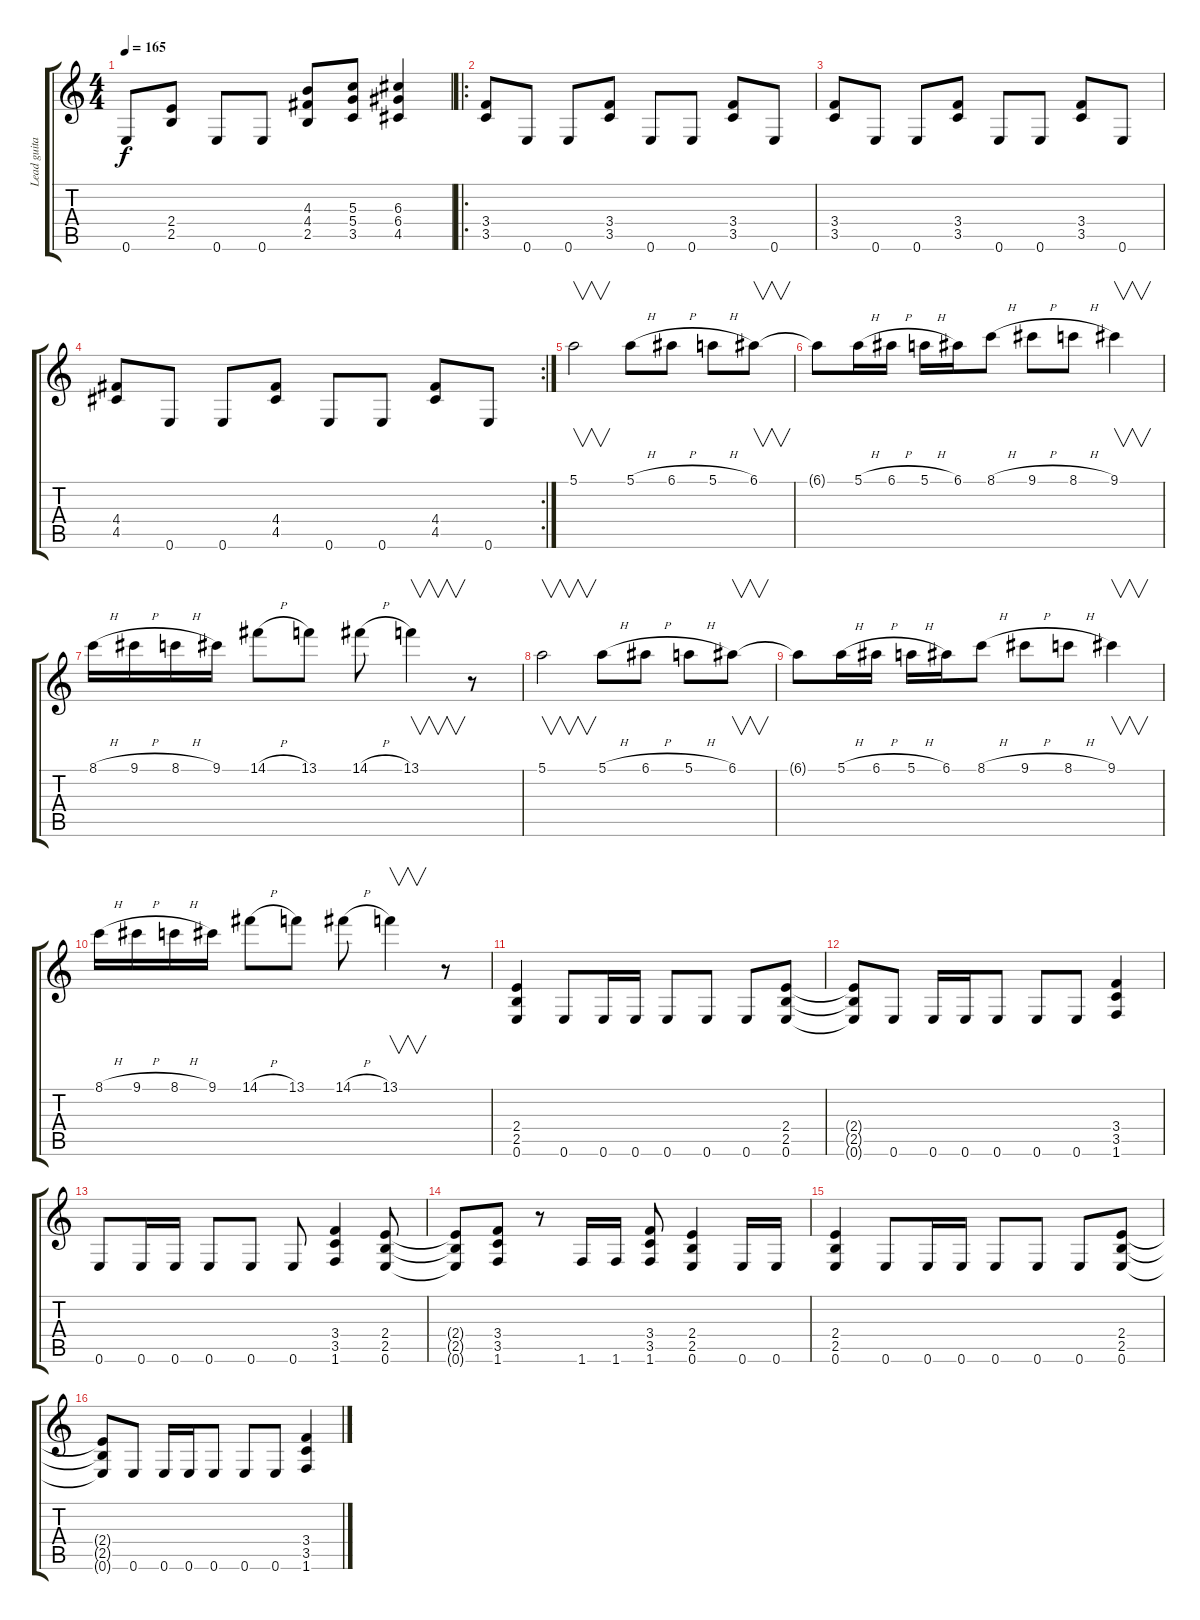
\track ("Lead guitar" "Lead guita") {instrument overdrivenguitar}
\staff {score tabs}
\tuning (E4 B3 G3 D3 A2 E2) {hide}
\ts (4 4)
\tempo 165
\clef g2
\ks c
0.6.8{dy f} (2.4 2.5).8 0.6.8 0.6.8 (4.3 4.4 2.5).8 (5.3 5.4 3.5).8 (6.3 6.4 4.5).4 |
\ro
(3.4 3.5).8 0.6.8 0.6.8 (3.4 3.5).8 0.6.8 0.6.8 (3.4 3.5).8 0.6.8 |
(3.4 3.5).8 0.6.8 0.6.8 (3.4 3.5).8 0.6.8 0.6.8 (3.4 3.5).8 0.6.8 |
\rc 2
(4.4 4.5).8 0.6.8 0.6.8 (4.4 4.5).8 0.6.8 0.6.8 (4.4 4.5).8 0.6.8 |
5.1.2{v} 5.1{h}.8 6.1{h}.8 5.1{h}.8 6.1.8{v} |
6.1{t}.8 5.1{h}.16 6.1{h}.16 5.1{h}.16 6.1.16 8.1{h}.8 9.1{h}.8 8.1{h}.8 9.1.4{v} |
8.1{h}.16 9.1{h}.16 8.1{h}.16 9.1.16 14.1{h}.8 13.1.8 14.1{h}.8 13.1.4{v} r.8 |
5.1.2{v} 5.1{h}.8 6.1{h}.8 5.1{h}.8 6.1.8{v} |
6.1{t}.8 5.1{h}.16 6.1{h}.16 5.1{h}.16 6.1.16 8.1{h}.8 9.1{h}.8 8.1{h}.8 9.1.4{v} |
8.1{h}.16 9.1{h}.16 8.1{h}.16 9.1.16 14.1{h}.8 13.1.8 14.1{h}.8 13.1.4{v} r.8 |
(2.4 2.5 0.6).4 0.6.8 0.6.16 0.6.16 0.6.8 0.6.8 0.6.8 (2.4 2.5 0.6).8 |
(2.4{t} 2.5{t} 0.6{t}).8 0.6.8 0.6.16 0.6.16 0.6.8 0.6.8 0.6.8 (3.4 3.5 1.6).4 |
0.6.8 0.6.16 0.6.16 0.6.8 0.6.8 0.6.8 (3.4 3.5 1.6).4 (2.4 2.5 0.6).8 |
(2.4{t} 2.5{t} 0.6{t}).8 (3.4 3.5 1.6).8 r.8 1.6.16 1.6.16 (3.4 3.5 1.6).8 (2.4 2.5 0.6).4 0.6.16 0.6.16 |
(2.4 2.5 0.6).4 0.6.8 0.6.16 0.6.16 0.6.8 0.6.8 0.6.8 (2.4 2.5 0.6).8 |
(2.4{t} 2.5{t} 0.6{t}).8 0.6.8 0.6.16 0.6.16 0.6.8 0.6.8 0.6.8 (3.4 3.5 1.6).4
